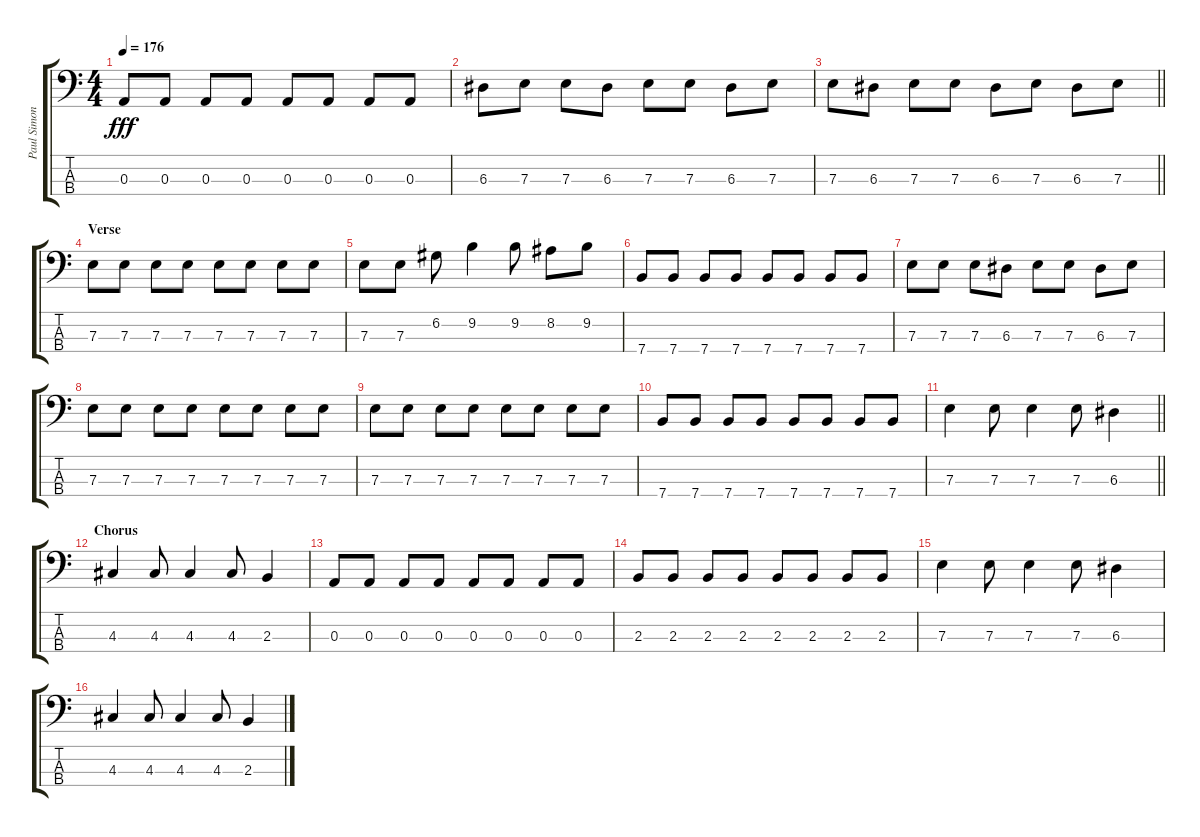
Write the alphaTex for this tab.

\track ("Paul Simonon - Bass Guitar" "Paul Simon") {instrument electricbassfinger}
\staff {score tabs}
\tuning (G2 D2 A1 E1) {hide}
\ts (4 4)
\tempo 176
\clef f4
\ks c
0.3.8{dy fff} 0.3.8 0.3.8 0.3.8 0.3.8 0.3.8 0.3.8 0.3.8 |
6.3.8 7.3.8 7.3.8 6.3.8 7.3.8 7.3.8 6.3.8 7.3.8 |
\barLineRight lightlight
7.3.8 6.3.8 7.3.8 7.3.8 6.3.8 7.3.8 6.3.8 7.3.8 |
\section ("" "Verse")
7.3.8 7.3.8 7.3.8 7.3.8 7.3.8 7.3.8 7.3.8 7.3.8 |
7.3.8 7.3.8 6.2.8 9.2.4 9.2.8 8.2.8 9.2.8 |
7.4.8 7.4.8 7.4.8 7.4.8 7.4.8 7.4.8 7.4.8 7.4.8 |
7.3.8 7.3.8 7.3.8 6.3.8 7.3.8 7.3.8 6.3.8 7.3.8 |
7.3.8 7.3.8 7.3.8 7.3.8 7.3.8 7.3.8 7.3.8 7.3.8 |
7.3.8 7.3.8 7.3.8 7.3.8 7.3.8 7.3.8 7.3.8 7.3.8 |
7.4.8 7.4.8 7.4.8 7.4.8 7.4.8 7.4.8 7.4.8 7.4.8 |
\barLineRight lightlight
7.3.4 7.3.8 7.3.4 7.3.8 6.3.4 |
\section ("" "Chorus")
4.3.4 4.3.8 4.3.4 4.3.8 2.3.4 |
0.3.8 0.3.8 0.3.8 0.3.8 0.3.8 0.3.8 0.3.8 0.3.8 |
2.3.8 2.3.8 2.3.8 2.3.8 2.3.8 2.3.8 2.3.8 2.3.8 |
7.3.4 7.3.8 7.3.4 7.3.8 6.3.4 |
4.3.4 4.3.8 4.3.4 4.3.8 2.3.4
